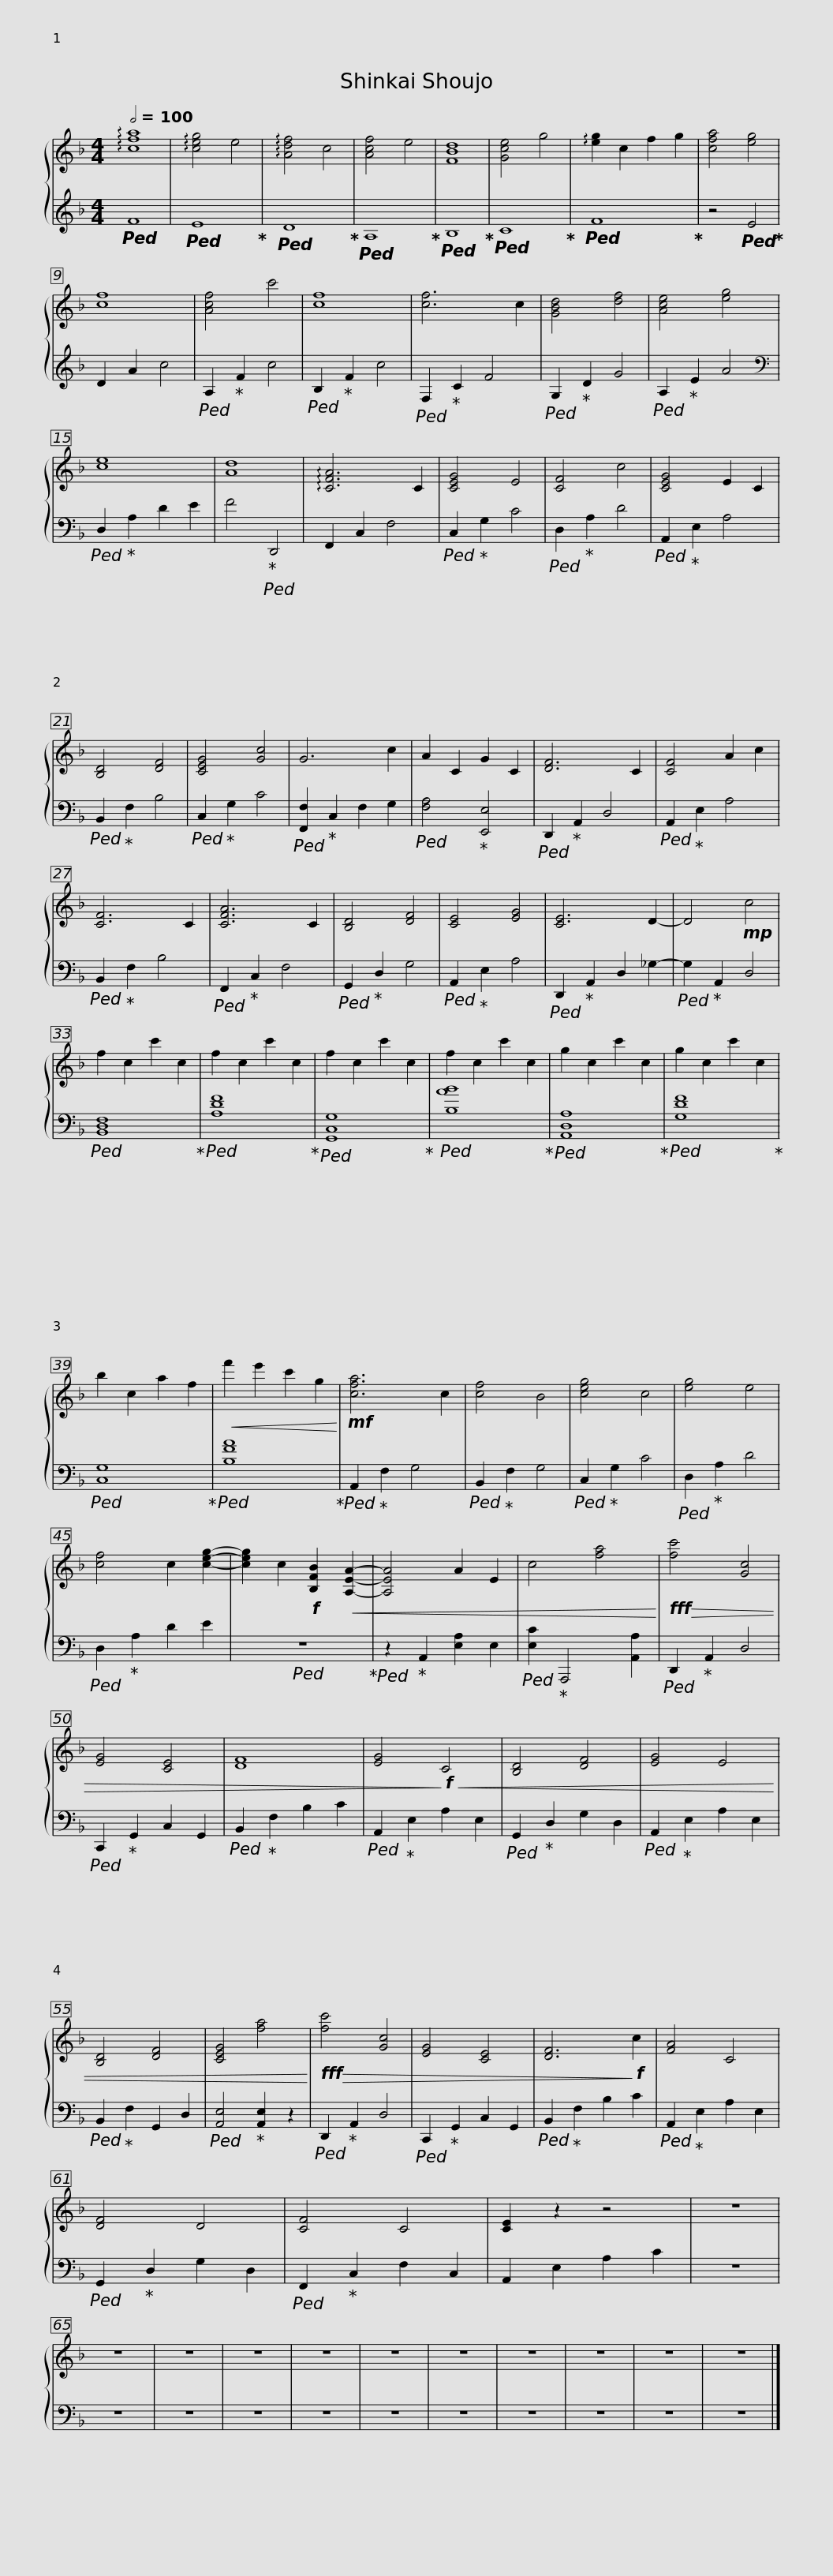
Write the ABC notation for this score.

X:1
%%score { 1 | 2 }
L:1/8
Q:1/2=100
M:4/4
I:linebreak $
K:F
V:1 treble
V:2 treble
V:1
 !arpeggio![cfa]8 | !arpeggio![ceg]4 e4 | !arpeggio![Adf]4 c4 | [Acf]4 e4 | [FBd]8 | %5
 [Gce]4 g4 | !arpeggio![eg]2 c2 f2 g2 | [cfa]4 [eg]4 |$ [cf]8 | [Acf]4 c'4 | %10
 [cf]8 | [cf]6 c2 | [GBd]4 [df]4 | [Ace]4 [eg]4 | [ce]8 | %15
 [Ad]8 |$ !arpeggio![CFA]6 C2 | [CEG]4 E4 | [CF]4 c4 | [CEG]4 E2 C2 | %20
 [B,D]4 [DF]4 | [CEG]4 [Gc]4 | G6 c2 |$ A2 C2 G2 C2 | [DF]6 C2 | %25
 [CF]4 A2 c2 | [CF]6 C2 | [CFA]6 C2 | [B,D]4 [DF]4 | [CE]4 [EG]4 |$ %30
 [CE]6 D2- | D4!mp! c4 | f2 c2 c'2 c2 | f2 c2 c'2 c2 | f2 c2 c'2 c2 | %35
 f2 c2 c'2 c2 | g2 c2 c'2 c2 |$ g2 c2 c'2 c2 | b2 c2 a2 f2 |!<(! f'2 e'2 c'2 g2!<)! | %40
!mf! [cfa]6 c2 | [cf]4 B4 | [ceg]4 c4 | [eg]4 e4 |$ [cf]4 c2 [ceg]2- | %45
 [ceg]2 c2!f! [B,FB]2!<(! [A,EA]2- | [A,EA]4 A2 E2 | c4 [fa]4!<)! |!fff!!>(! [fc']4 [Gc]4 | [EG]4 [CE]4 | %50
 [DF]8 |$ [EG]4!>)!!f!!<(! C4 | [B,D]4 [DF]4 | [EG]4 E4 | [B,D]4 [DF]4 | %55
 [CEG]4 [fa]4!<)! |!fff!!>(! [fc']4 [Gc]4 | [EG]4 [CE]4 |$ [DF]6!>)!!f! c2 | [FA]4 C4 | %60
 [DF]4 D4 | [CF]4 C4 | [CE]2 z2 z4 | z8 | z8 | %65
 z8 |$ z8 | z8 | z8 | z8 | %70
 z8 | z8 | z8 | z8 |] %74
V:2
!ped! F8 |!ped! E8!ped-up! |!ped! D8!ped-up! |!ped! A,8!ped-up! |!ped! B,8!ped-up! | %5
!ped! C8!ped-up! |!ped! F8!ped-up! | z4!ped! E4!ped-up! |$ D2 A2 c4 |!ped! A,2!ped-up! F2 c4 | %10
!ped! B,2!ped-up! F2 c4 |!ped! F,2!ped-up! C2 F4 |!ped! G,2!ped-up! D2 G4 |!ped! A,2!ped-up! E2 A4 |[K:bass]!ped! D,2!ped-up! A,2 D2 E2 | %15
 F4!ped-up!!ped! D,,4 |$ F,,2 C,2 F,4 |!ped! C,2!ped-up! G,2 C4 |!ped! D,2!ped-up! A,2 D4 |!ped! A,,2!ped-up! E,2 A,4 | %20
!ped! B,,2!ped-up! F,2 B,4 |!ped! C,2!ped-up! G,2 C4 |!ped! [F,,F,]2!ped-up! C,2 F,2 G,2 |$!ped! [F,A,]4!ped-up! [E,,E,]4 |!ped! D,,2!ped-up! A,,2 D,4 | %25
!ped! A,,2!ped-up! E,2 A,4 |!ped! B,,2!ped-up! F,2 B,4 |!ped! F,,2!ped-up! C,2 F,4 |!ped! G,,2!ped-up! D,2 G,4 |!ped! A,,2!ped-up! E,2 A,4 |$ %30
!ped! D,,2!ped-up! A,,2 D,2 _G,2- |!ped! G,2!ped-up! A,,2 D,4 |!ped! [B,,D,F,]8!ped-up! |!ped! [A,DF]8!ped-up! |!ped! [G,,C,G,]8!ped-up! | %35
!ped! [B,AB]8!ped-up! |!ped! [A,,D,A,]8!ped-up! |$!ped! [G,DF]8!ped-up! |!ped! [C,G,]8!ped-up! |!ped! [B,FA]8!ped-up! | %40
!ped! A,,2!ped-up! F,2 G,4 |!ped! B,,2!ped-up! F,2 G,4 |!ped! C,2!ped-up! G,2 C4 |!ped! D,2!ped-up! A,2 D4 |$!ped! D,2!ped-up! A,2 D2 E2 | %45
!ped! z8!ped-up! |!ped! z2!ped-up! A,,2 [E,A,]2 E,2 |!ped! [E,C]2!ped-up! A,,,4 [A,,A,]2 |!ped! D,,2!ped-up! A,,2 D,4 |!ped! C,,2!ped-up! G,,2 C,2 G,,2 | %50
!ped! B,,2!ped-up! F,2 B,2 C2 |$!ped! A,,2!ped-up! E,2 A,2 E,2 |!ped! G,,2!ped-up! D,2 G,2 D,2 |!ped! A,,2!ped-up! E,2 A,2 E,2 |!ped! B,,2!ped-up! F,2 G,,2 D,2 | %55
!ped! [A,,E,]4!ped-up! [A,,E,]2 z2 |!ped! D,,2!ped-up! A,,2 D,4 |!ped! C,,2!ped-up! G,,2 C,2 G,,2 |$!ped! B,,2!ped-up! F,2 B,2 C2 |!ped! A,,2!ped-up! E,2 A,2 E,2 | %60
!ped! G,,2!ped-up! D,2 G,2 D,2 |!ped! F,,2!ped-up! C,2 F,2 C,2 | A,,2 E,2 A,2 C2 | z8 | z8 | %65
 z8 |$ z8 | z8 | z8 | z8 | %70
 z8 | z8 | z8 | z8 |] %74
